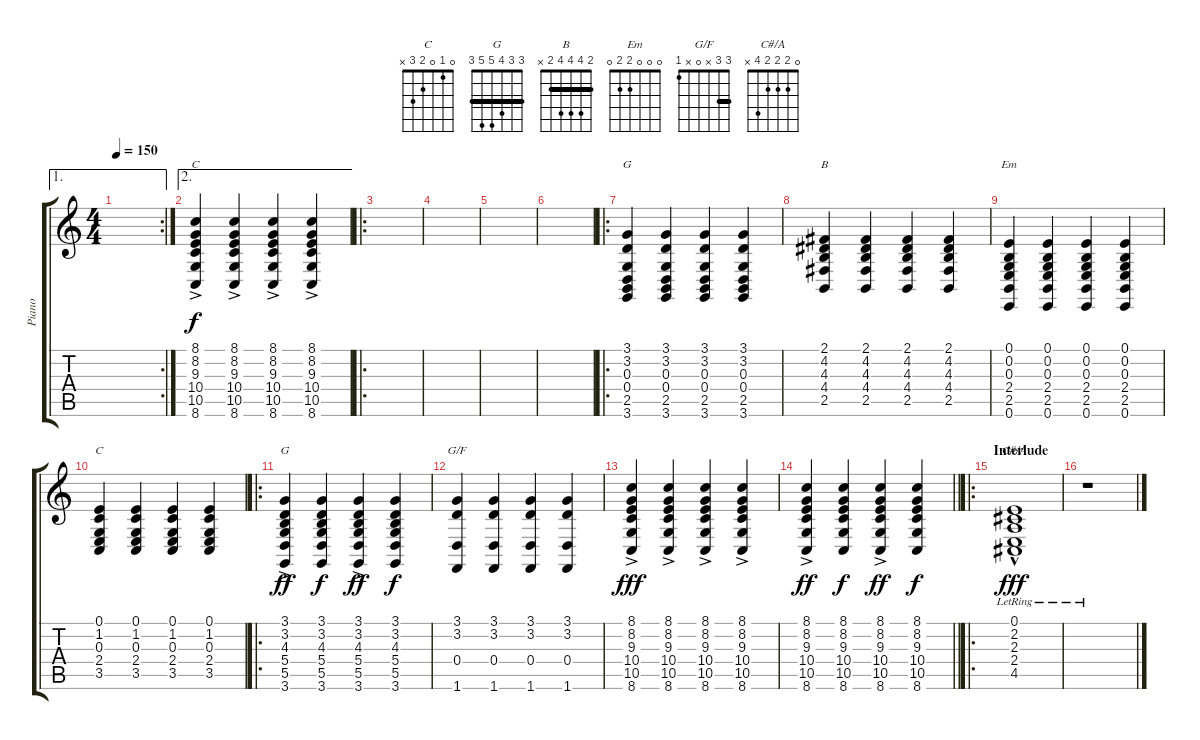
\track ("Piano" "Piano") {instrument brightacousticpiano bank 1}
\staff {score tabs}
\tuning (E4 B3 G3 D3 A2 E2) {hide}
\chord ("C" 8 8 9 10 10 8) {firstfret 8 barre 8}
\chord ("G" 3 3 0 0 2 3) {barre 3}
\chord ("B" 2 4 4 4 2 x) {barre 2}
\chord ("Em" 0 0 0 2 2 0)
\chord ("C" 0 1 0 2 3 x)
\chord ("G" 3 3 4 5 5 3) {barre 3}
\chord ("G/F" 3 3 x 0 x 1) {barre 3}
\chord ("C#/A" 0 2 2 2 4 x)
\ae 1
\rc 2
\ts (4 4)
\tempo 150
\clef g2
\ks c
|
\ae 2
(8.1{ac} 8.2{ac} 9.3{ac} 10.4{ac} 10.5{ac} 8.6{ac}).4{ch "C"} (8.1{ac} 8.2{ac} 9.3{ac} 10.4{ac} 10.5{ac} 8.6{ac}).4 (8.1{ac} 8.2{ac} 9.3{ac} 10.4{ac} 10.5{ac} 8.6{ac}).4 (8.1{ac} 8.2{ac} 9.3{ac} 10.4{ac} 10.5{ac} 8.6{ac}).4 |
\ro
|
|
|
|
\ro
(3.1 3.2 0.3 0.4 2.5 3.6).4{ch "G" dy f} (3.1 3.2 0.3 0.4 2.5 3.6).4 (3.1 3.2 0.3 0.4 2.5 3.6).4 (3.1 3.2 0.3 0.4 2.5 3.6).4 |
(2.1 4.2 4.3 4.4 2.5).4{ch "B"} (2.1 4.2 4.3 4.4 2.5).4 (2.1 4.2 4.3 4.4 2.5).4 (2.1 4.2 4.3 4.4 2.5).4 |
(0.1 0.2 0.3 2.4 2.5 0.6).4{ch "Em"} (0.1 0.2 0.3 2.4 2.5 0.6).4 (0.1 0.2 0.3 2.4 2.5 0.6).4 (0.1 0.2 0.3 2.4 2.5 0.6).4 |
(0.1 1.2 0.3 2.4 3.5).4{ch "C"} (0.1 1.2 0.3 2.4 3.5).4 (0.1 1.2 0.3 2.4 3.5).4 (0.1 1.2 0.3 2.4 3.5).4 |
\ro
(3.1{ac} 3.2{ac} 4.3{ac} 5.4{ac} 5.5{ac} 3.6{ac}).4{ch "G" dy ff} (3.1 3.2 4.3 5.4 5.5 3.6).4{dy f} (3.1{ac} 3.2{ac} 4.3{ac} 5.4{ac} 5.5{ac} 3.6{ac}).4{dy ff} (3.1 3.2 4.3 5.4 5.5 3.6).4{dy f} |
(3.1 3.2 0.4 1.6).4{ch "G/F"} (3.1 3.2 0.4 1.6).4 (3.1 3.2 0.4 1.6).4 (3.1 3.2 0.4 1.6).4 |
(8.1{ac} 8.2 9.3 10.4{ac} 10.5{ac} 8.6{ac}).4{dy fff} (8.1{ac} 8.2 9.3 10.4{ac} 10.5{ac} 8.6{ac}).4 (8.1{ac} 8.2 9.3 10.4{ac} 10.5{ac} 8.6{ac}).4 (8.1{ac} 8.2 9.3 10.4{ac} 10.5{ac} 8.6{ac}).4 |
\barLineRight lightlight
(8.1{ac} 8.2{ac} 9.3{ac} 10.4{ac} 10.5{ac} 8.6{ac}).4{dy ff} (8.1 8.2 9.3 10.4 10.5 8.6).4{dy f} (8.1{ac} 8.2{ac} 9.3{ac} 10.4{ac} 10.5{ac} 8.6{ac}).4{dy ff} (8.1 8.2 9.3 10.4 10.5 8.6).4{dy f} |
\ro
\section ("" "Interlude")
(0.1{hac lr} 2.2{hac lr} 2.3{hac lr} 2.4{hac lr} 4.5{hac lr}).1{ch "C#/A" dy fff} |
r.1
